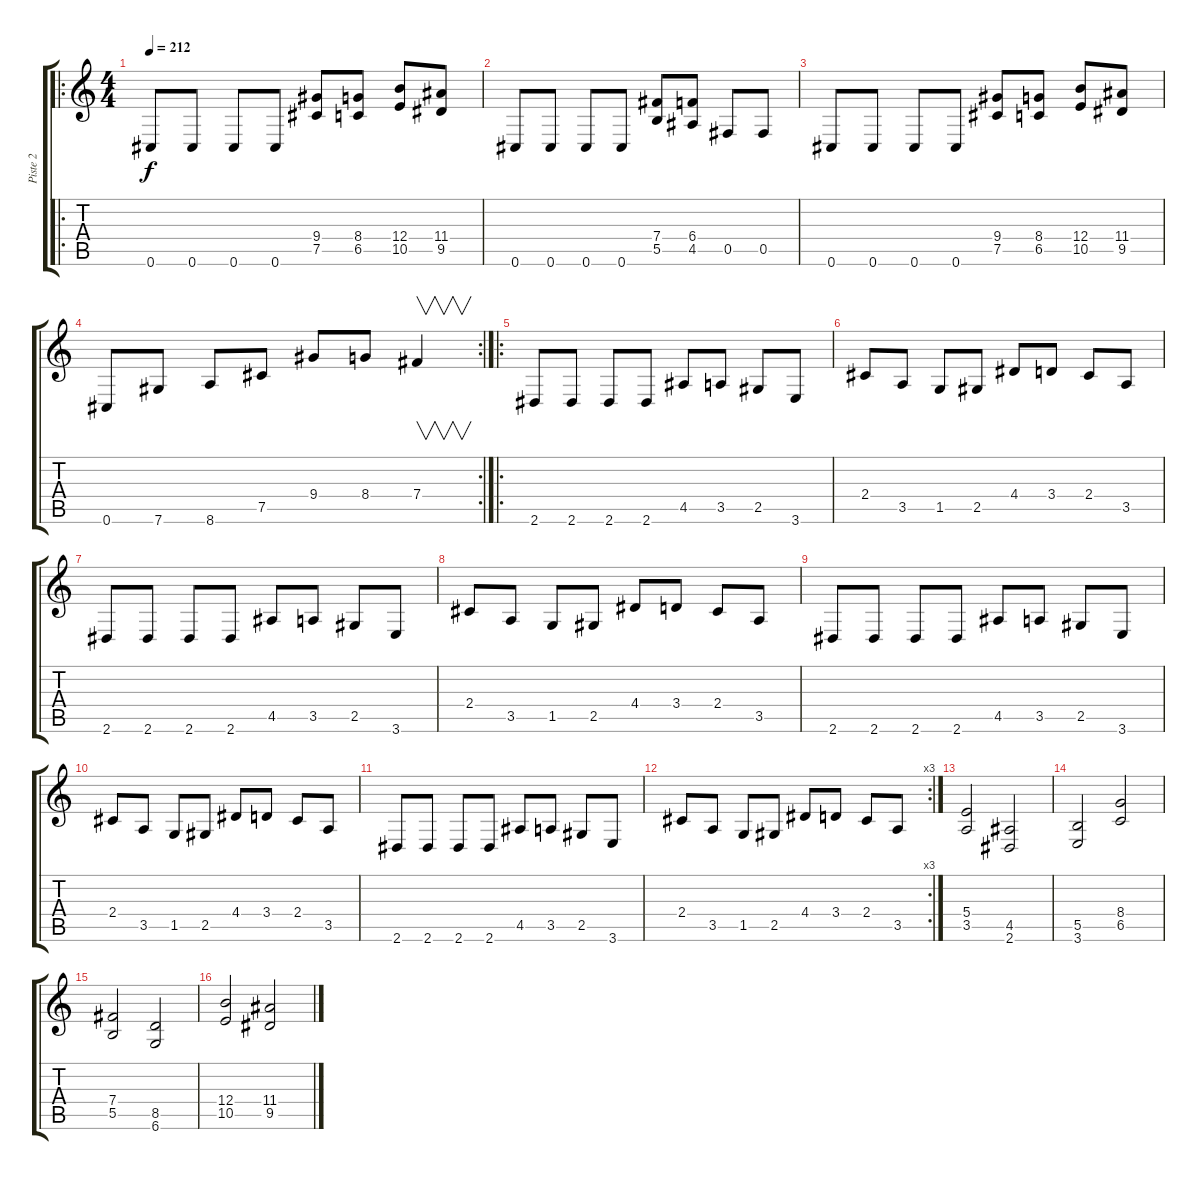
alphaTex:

\track ("Piste 2" "Piste 2") {instrument distortionguitar}
\staff {score tabs}
\tuning (Db4 Ab3 E3 B2 Gb2 Db2) {hide}
\ro
\ts (4 4)
\tempo 212
\clef g2
\ks c
0.6.8{dy f} 0.6.8 0.6.8 0.6.8 (9.4 7.5).8 (8.4 6.5).8 (12.4 10.5).8 (11.4 9.5).8 |
0.6.8 0.6.8 0.6.8 0.6.8 (7.4 5.5).8 (6.4 4.5).8 0.5.8 0.5.8 |
0.6.8 0.6.8 0.6.8 0.6.8 (9.4 7.5).8 (8.4 6.5).8 (12.4 10.5).8 (11.4 9.5).8 |
\rc 2
0.6.8 7.6.8 8.6.8 7.5.8 9.4.8 8.4.8 7.4.4{v} |
\ro
2.6.8 2.6.8 2.6.8 2.6.8 4.5.8 3.5.8 2.5.8 3.6.8 |
2.4.8 3.5.8 1.5.8 2.5.8 4.4.8 3.4.8 2.4.8 3.5.8 |
2.6.8 2.6.8 2.6.8 2.6.8 4.5.8 3.5.8 2.5.8 3.6.8 |
2.4.8 3.5.8 1.5.8 2.5.8 4.4.8 3.4.8 2.4.8 3.5.8 |
2.6.8 2.6.8 2.6.8 2.6.8 4.5.8 3.5.8 2.5.8 3.6.8 |
2.4.8 3.5.8 1.5.8 2.5.8 4.4.8 3.4.8 2.4.8 3.5.8 |
2.6.8 2.6.8 2.6.8 2.6.8 4.5.8 3.5.8 2.5.8 3.6.8 |
\rc 3
2.4.8 3.5.8 1.5.8 2.5.8 4.4.8 3.4.8 2.4.8 3.5.8 |
(5.4 3.5).2 (4.5 2.6).2 |
(5.5 3.6).2 (8.4 6.5).2 |
(7.4 5.5).2 (8.5 6.6).2 |
(12.4 10.5).2 (11.4 9.5).2
